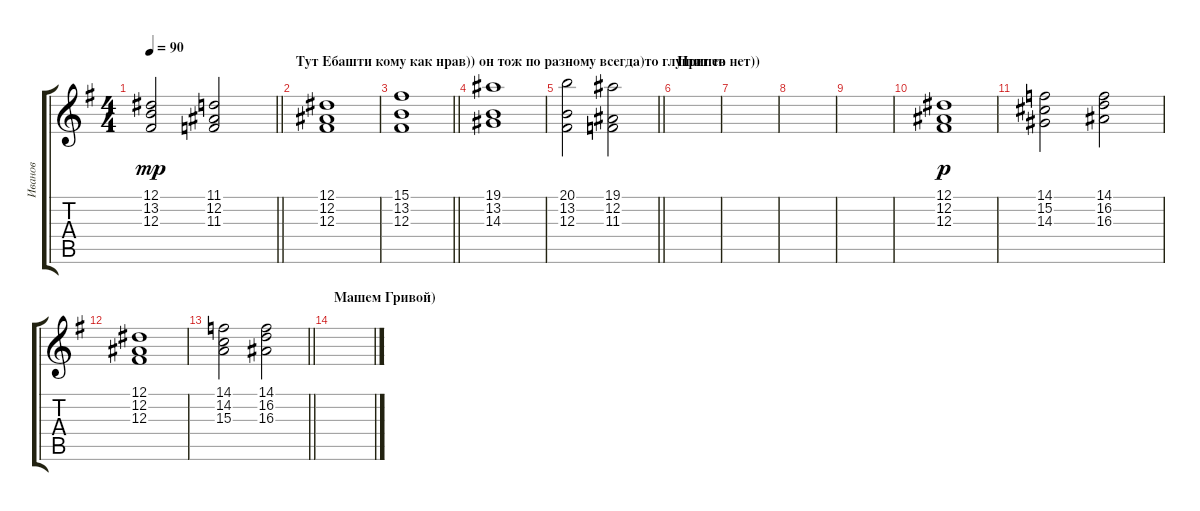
\track ("Иванов" "Иванов") {instrument stringensemble1}
\staff {score tabs}
\tuning (Eb4 Bb3 Gb3 Db3 Ab2 Eb2) {hide}
\ts (4 4)
\tempo 90
\clef g2
\barLineRight lightlight
\ks eminor
(12.1 13.2 12.3).2{dy mp} (11.1 12.2 11.3).2 |
\section ("" "Тут Ебашти кому как нрав)) он тож по разному всегда)то глушит то нет)) ")
(12.1 12.2 12.3).1 |
\barLineRight lightlight
(15.1 13.2 12.3).1 |
\section ("" "")
(19.1 13.2 14.3).1 |
\barLineRight lightlight
(20.1 13.2 12.3).2 (19.1 12.2 11.3).2 |
\section ("" "Припев")
|
|
|
|
(12.1 12.2 12.3).1{dy p instrument choiraahs} |
(14.1 15.2 14.3).2 (14.1 16.2 16.3).2 |
(12.1 12.2 12.3).1 |
\barLineRight lightlight
(14.1 14.2 15.3).2 (14.1 16.2 16.3).2 |
\section ("" "Машем Гривой) ")
